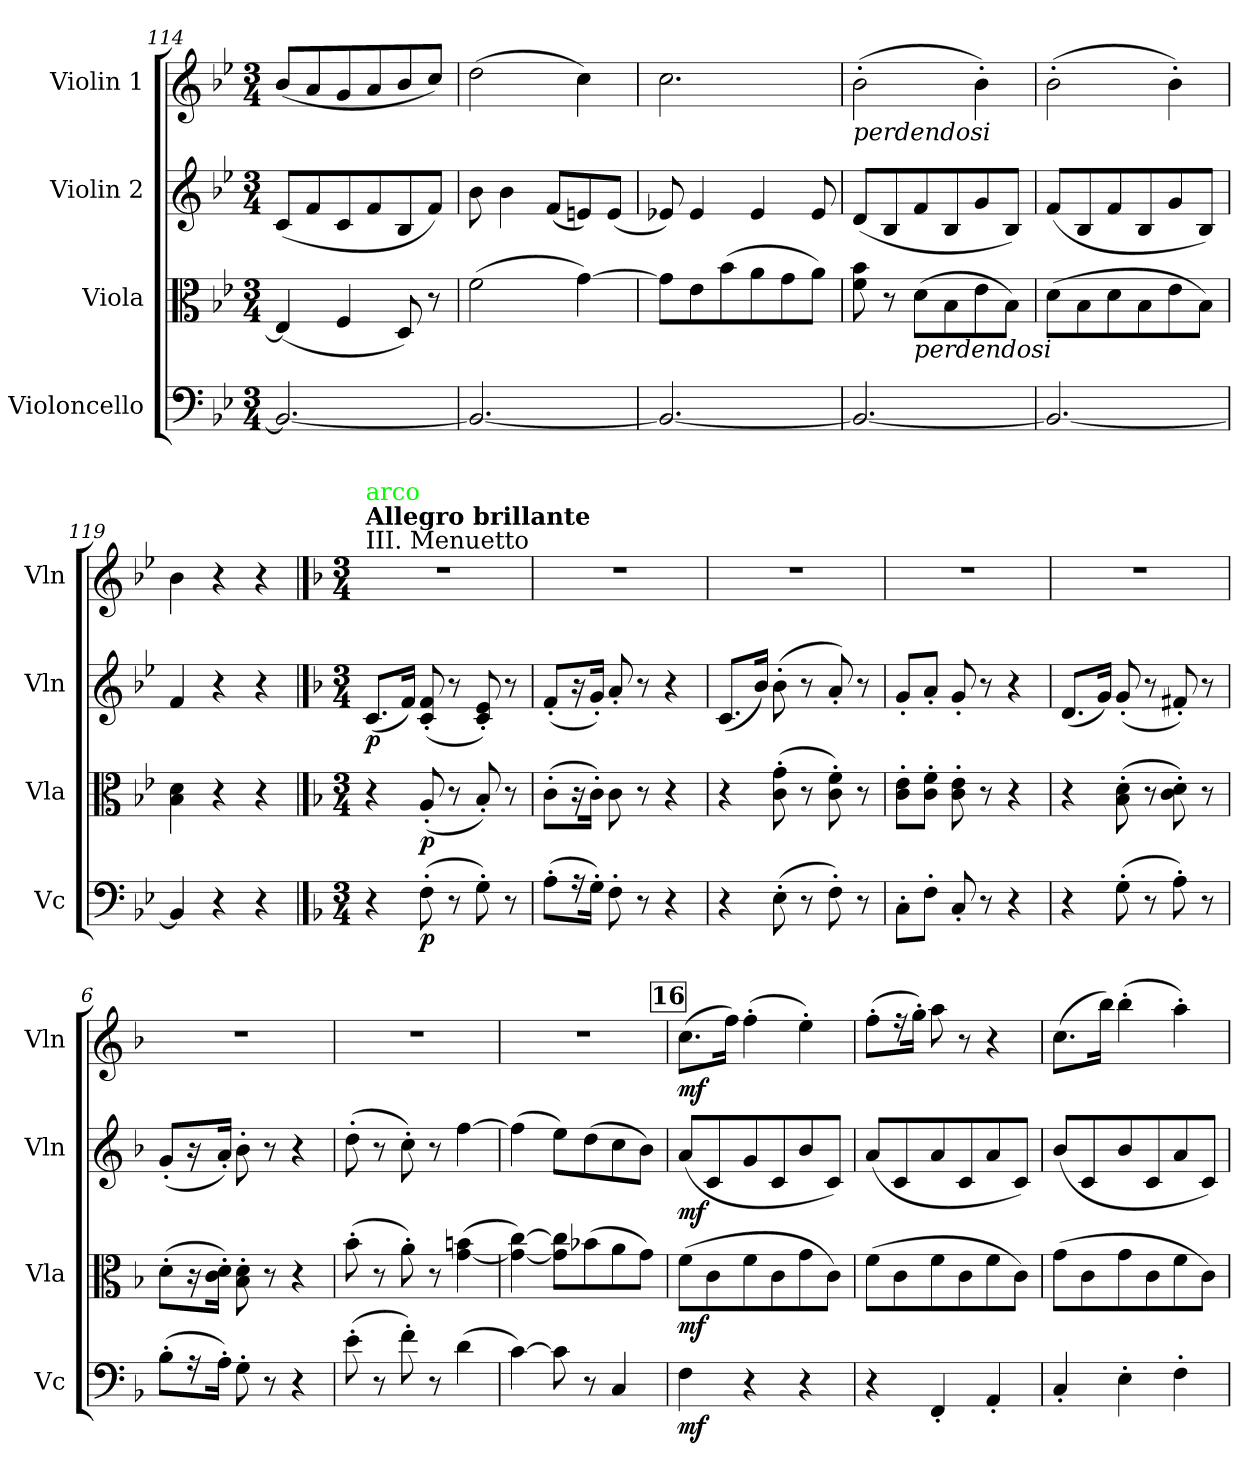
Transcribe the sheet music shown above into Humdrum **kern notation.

**kern	**dynam	**kern	**dynam	**kern	**dynam	**kern	**dynam
*part4	*part4	*part3	*part3	*part2	*part2	*part1	*part1
*staff4	*staff4	*staff3	*staff3	*staff2	*staff2	*staff1	*staff1
*I"Violoncello	*	*I"Viola	*	*I"Violin 2	*	*I"Violin 1	*
*I'Vc	*	*I'Vla	*	*I'Vln	*	*I'Vln	*
*clefF4	*	*clefC3	*	*clefG2	*	*clefG2	*
*k[b-e-]	*	*k[b-e-]	*	*k[b-e-]	*	*k[b-e-]	*
*M3/4	*	*M3/4	*	*M3/4	*	*M3/4	*
=114	=114	=114	=114	=114	=114	=114	=114
2.BB-/_	.	(4E-/]	.	(8c/L	.	(8b-/L	.
.	.	.	.	8f/	.	8a/	.
.	.	4F/	.	8c/	.	8g/	.
.	.	.	.	8f/	.	8a/	.
.	.	8D/)	.	8B-/	.	8b-/	.
.	.	8r	.	8f/J)	.	8cc/J)	.
=115	=115	=115	=115	=115	=115	=115	=115
2.BB-/_	.	(2f\	.	8b-\	.	(2dd\	.
.	.	.	.	4b-\	.	.	.
.	.	.	.	(8f/L	.	.	.
.	.	[4g\)	.	8en/)	.	4cc\)	.
.	.	.	.	(8e/J	.	.	.
=116	=116	=116	=116	=116	=116	=116	=116
2.BB-/_	.	8g\L]	.	8e-X/)	.	2.cc\	.
.	.	8e-\	.	4e-/	.	.	.
.	.	(8b-\	.	.	.	.	.
.	.	8a\	.	4e-/	.	.	.
.	.	8g\	.	.	.	.	.
.	.	8a\J)	.	8e-/	.	.	.
=117	=117	=117	=117	=117	=117	=117	=117
!	!	!	!	!	!	!LO:TX:b:i:t=perdendosi	!
2.BB-/_	.	8f\ 8b-\	.	(8d/L	.	(2b-'\	.
.	.	8r	.	8B-/	.	.	.
!	!	!LO:TX:b:i:t=perdendosi	!	!	!	!	!
.	.	(8d\L	.	8f/	.	.	.
.	.	8B-\	.	8B-/	.	.	.
.	.	8e-\	.	8g/	.	4b-'\)	.
.	.	8B-\J)	.	8B-/J)	.	.	.
=118	=118	=118	=118	=118	=118	=118	=118
2.BB-/_	.	(8d\L	.	(8f/L	.	(2b-'\	.
.	.	8B-\	.	8B-/	.	.	.
.	.	8d\	.	8f/	.	.	.
.	.	8B-\	.	8B-/	.	.	.
.	.	8e-\	.	8g/	.	4b-'\)	.
.	.	8B-\J)	.	8B-/J)	.	.	.
!!LO:LB:g=z
=119	=119	=119	=119	=119	=119	=119	=119
4BB-/]	.	4B-\ 4d\	.	4f/	.	4b-\	.
4r	.	4r	.	4r	.	4r	.
4r	.	4r	.	4r	.	4r	.
!!LO:PB:g=z
==1	==1	==1	==1	==1	==1	==1	==1
*k[b-]	*	*k[b-]	*	*k[b-]	*	*k[b-]	*
*M3/4	*	*M3/4	*	*M3/4	*	*M3/4	*
*	*	*	*	*	*	*MM120	*
!	!	!	!	!	!	!LO:TX:a:t=III. Menuetto	!
!	!	!	!	!	!	!LO:TX:a:B:t=Allegro brillante	!
!	!	!	!	!	!	!LO:TX:a:color=#00FF00:t=arco	!
!	!	!	!	!	!LO:DY:b	!	!
4r	.	4r	.	(8.c/L	p	2.r	.
.	.	.	.	16f/Jk)	.	.	.
!	!LO:DY:b	!	!LO:DY:b	!	!	!	!
(8F'\	p	(8A'/	p	(8c/' 8f/'	.	.	.
8r	.	8r	.	8r	.	.	.
8G'\)	.	8B-'/)	.	8c/' 8e/')	.	.	.
8r	.	8r	.	8r	.	.	.
=2	=2	=2	=2	=2	=2	=2	=2
(8A'\L	.	(8c'\L	.	(8f'/L	.	2.r	.
16r	.	16r	.	16r	.	.	.
16G'\JJ)	.	16c'\JJ)	.	16g'/JJ)	.	.	.
8F'\	.	8c\	.	8a'/	.	.	.
8r	.	8r	.	8r	.	.	.
4r	.	4r	.	4r	.	.	.
=3	=3	=3	=3	=3	=3	=3	=3
4r	.	4r	.	(8.c/L	.	2.r	.
.	.	.	.	16b-/Jk)	.	.	.
(8E'\	.	(8c\' 8g\'	.	(8b-'\	.	.	.
8r	.	8r	.	8r	.	.	.
8F'\)	.	8c\' 8f\')	.	8a'/)	.	.	.
8r	.	8r	.	8r	.	.	.
=4	=4	=4	=4	=4	=4	=4	=4
8C'\L	.	8c\' 8e\'L	.	8g'/L	.	2.r	.
8F'\J	.	8c\' 8f\'J	.	8a'/J	.	.	.
8C'/	.	8c\' 8e\'	.	8g'/	.	.	.
8r	.	8r	.	8r	.	.	.
4r	.	4r	.	4r	.	.	.
=5	=5	=5	=5	=5	=5	=5	=5
4r	.	4r	.	(8.d/L	.	2.r	.
.	.	.	.	16g/Jk)	.	.	.
(8G'\	.	(8B-\' 8d\'	.	(8g'/	.	.	.
8r	.	8r	.	8r	.	.	.
8A'\)	.	8c\' 8d\')	.	8f#X'/)	.	.	.
8r	.	8r	.	8r	.	.	.
!!LO:LB:g=z
=6	=6	=6	=6	=6	=6	=6	=6
(8B-'\L	.	(8d'\L	.	(8g'/L	.	2.r	.
16r	.	16r	.	16r	.	.	.
16A'\JJ)	.	16c\' 16d\'JJ)	.	16a'/JJ)	.	.	.
8G'\	.	8B-\' 8d\'	.	8b-'\	.	.	.
8r	.	8r	.	8r	.	.	.
4r	.	4r	.	4r	.	.	.
!!LO:LB:g=z
=7	=7	=7	=7	=7	=7	=7	=7
(8e'\	.	(8b-'\	.	(8dd'\	.	2.r	.
8r	.	8r	.	8r	.	.	.
8f'\)	.	8a'\)	.	8cc'\)	.	.	.
8r	.	8r	.	8r	.	.	.
(4d\	.	(>[4g\ 4bn\	.	[4ff\	.	.	.
=8	=8	=8	=8	=8	=8	=8	=8
[4c\)	.	4g\_ [4cc\)	.	(4ff\]	.	2.r	.
8c\]	.	8g\] 8cc\]L	.	8ee\L)	.	.	.
8r	.	(8b-X\	.	(8dd\	.	.	.
4C/	.	8a\	.	8cc\	.	.	.
.	.	8g\J)	.	8b-\J)	.	.	.
!!LO:REH:place=s1:a:B:cj:fs=14:t=16
=9	=9	=9	=9	=9	=9	=9	=9
!	!LO:DY:b	!	!LO:DY:b	!	!LO:DY:b	!	!LO:DY:b
4F\	mf	(8f\L	mf	(8a/L	mf	(8.cc\L	mf
.	.	8c\	.	8c/	.	.	.
.	.	.	.	.	.	16ff\Jk)	.
4r	.	8f\	.	8g/	.	(4ff'\	.
.	.	8c\	.	8c/	.	.	.
4r	.	8g\	.	8b-/	.	4ee'\)	.
.	.	8c\J)	.	8c/J)	.	.	.
=10	=10	=10	=10	=10	=10	=10	=10
4r	.	(8f\L	.	(8a/L	.	(8ff'\L	.
.	.	8c\	.	8c/	.	16r	.
.	.	.	.	.	.	16gg'\JJ)	.
4FF'/	.	8f\	.	8a/	.	8aa\	.
.	.	8c\	.	8c/	.	8r	.
4AA'/	.	8f\	.	8a/	.	4r	.
.	.	8c\J)	.	8c/J)	.	.	.
=11	=11	=11	=11	=11	=11	=11	=11
4C'/	.	(8g\L	.	(8b-/L	.	(8.cc\L	.
.	.	8c\	.	8c/	.	.	.
.	.	.	.	.	.	16bb-\Jk)	.
4E'\	.	8g\	.	8b-/	.	(4bb-'\	.
.	.	8c\	.	8c/	.	.	.
4F'\	.	8f\	.	8a/	.	4aa'\)	.
.	.	8c\J)	.	8c/J)	.	.	.
=	=	=	=	=	=	=	=
*-	*-	*-	*-	*-	*-	*-	*-
